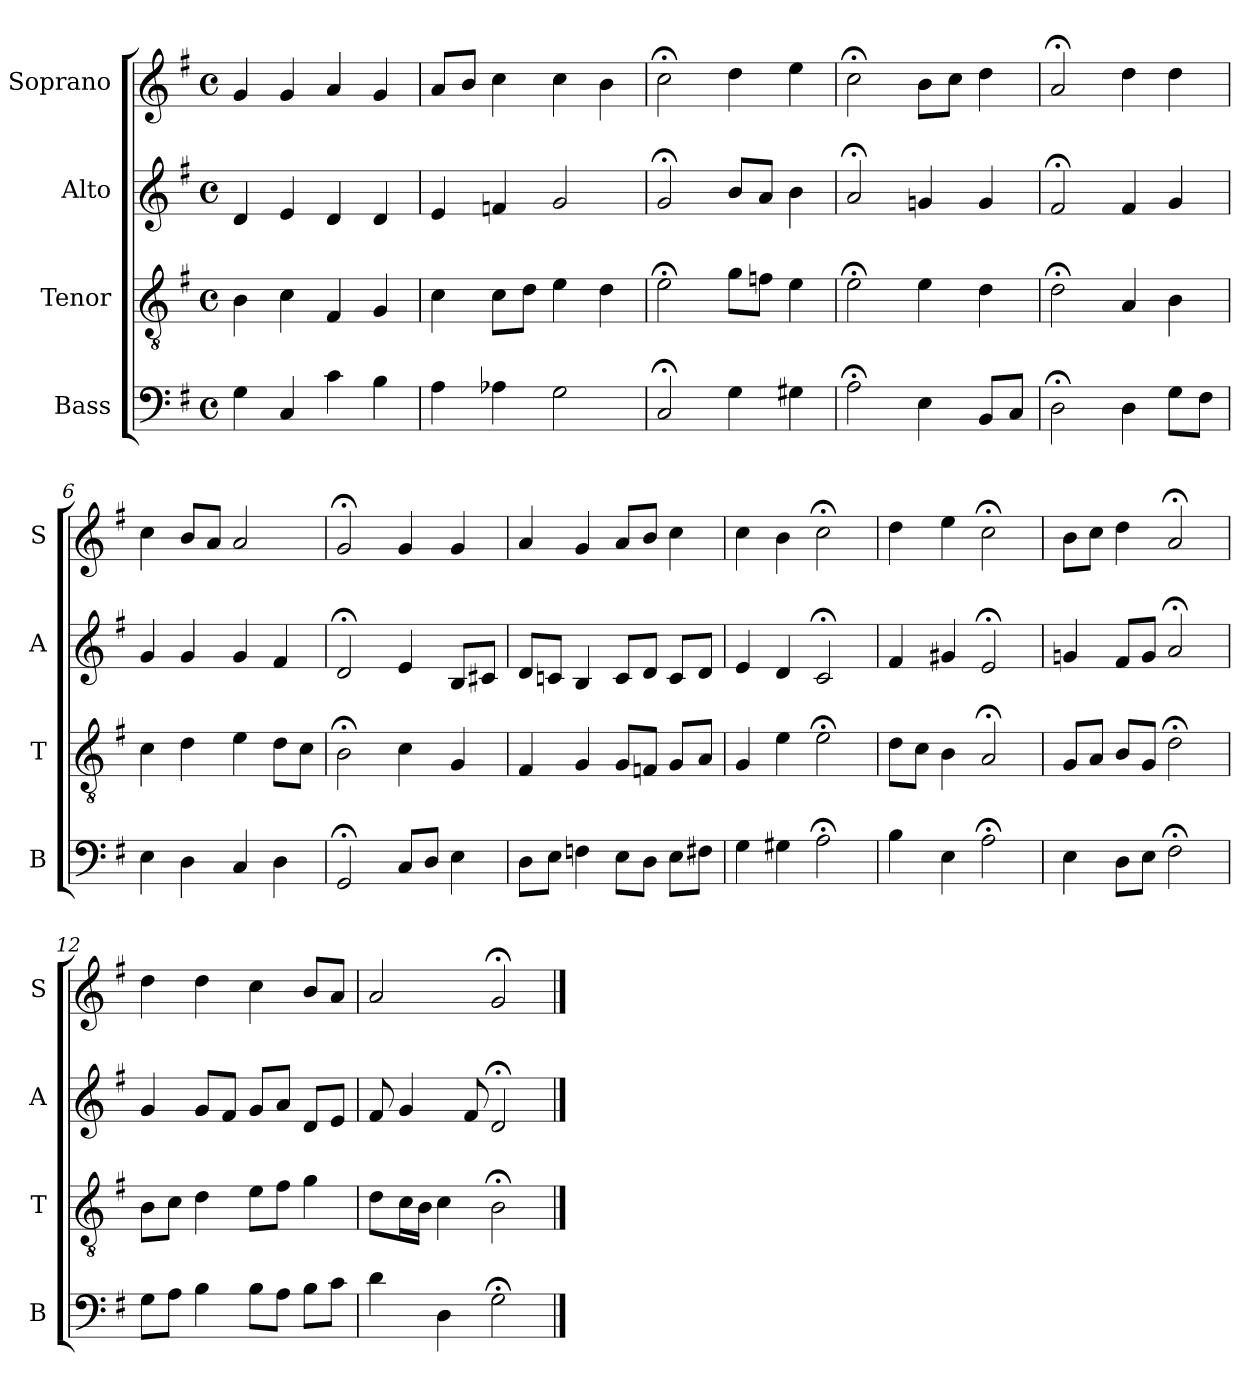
**kern	**kern	**kern	**kern
*part4	*part3	*part2	*part1
*staff4	*staff3	*staff2	*staff1
*I"Bass	*I"Tenor	*I"Alto	*I"Soprano
*I'B	*I'T	*I'A	*I'S
*clefF4	*clefGv2	*clefG2	*clefG2
*k[f#]	*k[f#]	*k[f#]	*k[f#]
*G:	*G:	*G:	*G:
*M4/4	*M4/4	*M4/4	*M4/4
*met(c)	*met(c)	*met(c)	*met(c)
*MM100	*MM100	*MM100	*MM100
=1	=1	=1	=1
4G	4B	4d	4g
4C	4c	4e	4g
4c	4F#	4d	4a
4B	4G	4d	4g
=2	=2	=2	=2
4A	4c	4e	8aL
.	.	.	8bJ
4A-X	8cL	4fn	4cc
.	8dJ	.	.
2G	4e	2g	4cc
.	4d	.	4b
=3	=3	=3	=3
2C;<	2e;<	2g;<	2cc;<
4G	8gL	8bL	4dd
.	8fnJ	8aJ	.
4G#X	4e	4b	4ee
=4	=4	=4	=4
2A;<	2e;<	2a;<	2cc;<
4E	4e	4gn	8bL
.	.	.	8ccJ
8BBL	4d	4g	4dd
8CJ	.	.	.
=5	=5	=5	=5
2D;<	2d;<	2f#;<	2a;<
4D	4A	4f#	4dd
8GL	4B	4g	4dd
8F#J	.	.	.
=6	=6	=6	=6
4E	4c	4g	4cc
4D	4d	4g	8bL
.	.	.	8aJ
4C	4e	4g	2a
4D	8dL	4f#	.
.	8cJ	.	.
=7	=7	=7	=7
2GG;<	2B;<	2d;<	2g;<
8CL	4c	4e	4g
8DJ	.	.	.
4E	4G	8BL	4g
.	.	8c#XJ	.
=8	=8	=8	=8
8DL	4F#	8dL	4a
8EJ	.	8cnJ	.
4Fn	4G	4B	4g
8EL	8GL	8cL	8aL
8DiJ	8FniJ	8diJ	8biJ
8EL	8GL	8cL	4cc
8F#XJ	8AJ	8dJ	.
=9	=9	=9	=9
4G	4G	4e	4cc
4G#X	4e	4d	4b
2A;<	2e;<	2c;<	2cc;<
=10	=10	=10	=10
4B	8dL	4f#	4dd
.	8cJ	.	.
4E	4B	4g#X	4ee
2A;<	2A;<	2e;<	2cc;<
=11	=11	=11	=11
4E	8GL	4gn	8bL
.	8AJ	.	8ccJ
8DL	8BL	8f#L	4dd
8EJ	8GJ	8gJ	.
2F#;<	2d;<	2a;<	2a;<
=12	=12	=12	=12
8GL	8BL	4g	4dd
8AJ	8cJ	.	.
4B	4d	8gL	4dd
.	.	8f#J	.
8BL	8eL	8gL	4cc
8AJ	8f#J	8aJ	.
8BL	4g	8dL	8bL
8cJ	.	8eJ	8aJ
=13	=13	=13	=13
4d	8dL	8f#	2a
.	16cL	4g	.
.	16BJJ	.	.
4D	4c	.	.
.	.	8f#	.
2G;<	2B;<	2d;<	2g;<
==	==	==	==
*-	*-	*-	*-
